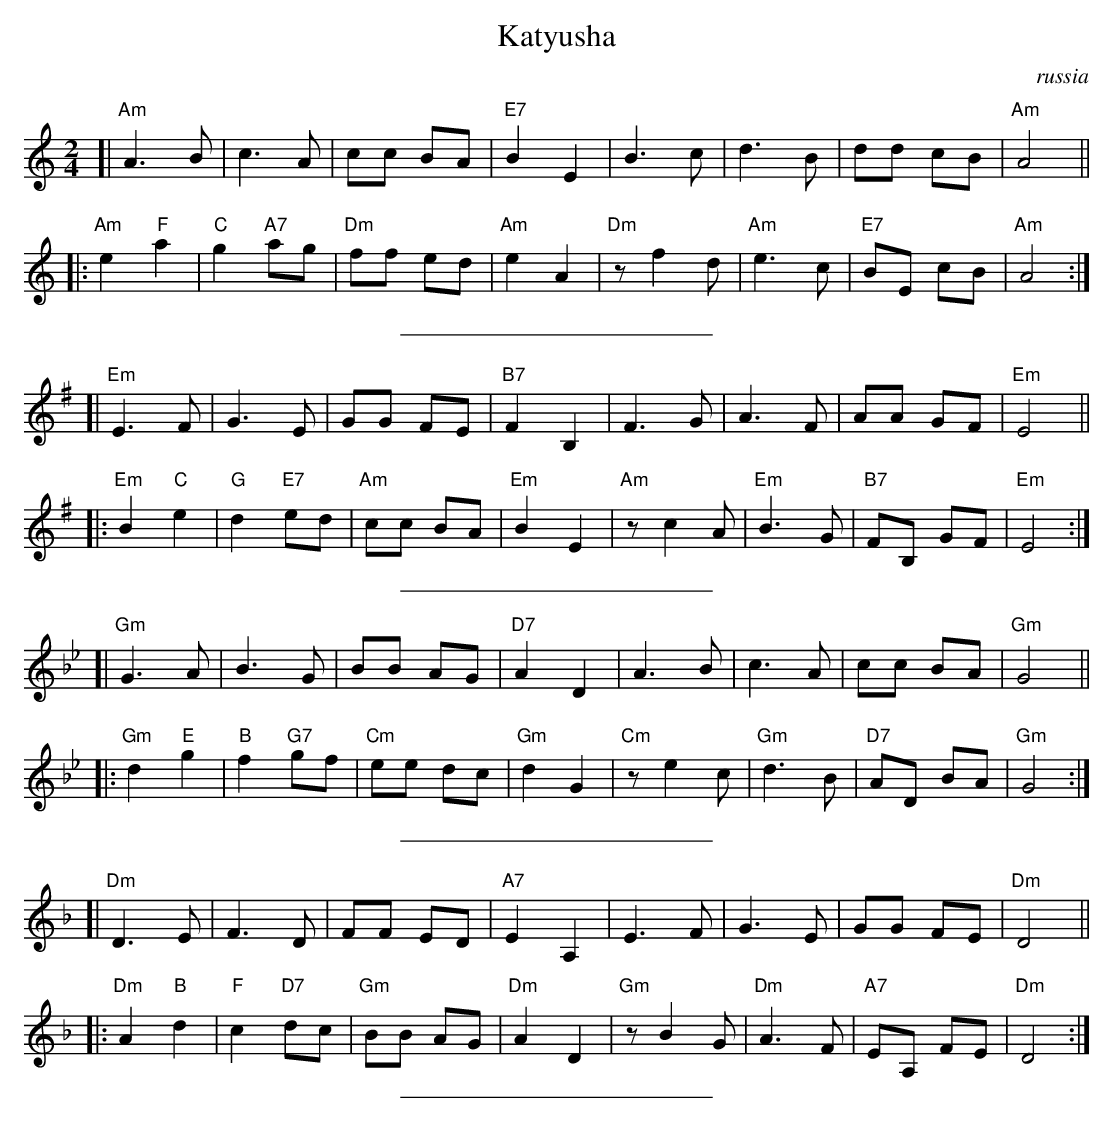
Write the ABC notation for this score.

X:1
T: Katyusha
O:russia
M: 2/4
L: 1/8
P:
K: Am
[| "Am"A3 B | c3 A | cc BA | "E7"B2 E2 | B3 c | d3 B | dd cB | "Am"A4 ||
|: "Am"e2 "F"a2 | "C"g2 "A7"ag | "Dm"ff ed | "Am"e2 A2 | "Dm"zf2 d | "Am"e3 c | "E7"BE cB | "Am"A4 :|
%%sep 5 5 200
P:
K: Em
[| "Em"E3 F | G3 E | GG FE | "B7"F2 B,2 | F3 G | A3 F | AA GF | "Em"E4 ||
|: "Em"B2 "C"e2 | "G"d2 "E7"ed | "Am"cc BA | "Em"B2 E2 | "Am"zc2 A | "Em"B3 G | "B7"FB, GF | "Em"E4 :|
%%sep 5 5 200
P:
K: Gm
[| "Gm"G3 A | B3 G | BB AG | "D7"A2 D2 | A3 B | c3 A | cc BA | "Gm"G4 ||
|: "Gm"d2 "E"g2 | "B"f2 "G7"gf | "Cm"ee dc | "Gm"d2 G2 | "Cm"ze2 c | "Gm"d3 B | "D7"AD BA | "Gm"G4 :|
%%sep 5 5 200
P:
K: Dm
[| "Dm"D3 E | F3 D | FF ED | "A7"E2 A,2 | E3 F | G3 E | GG FE | "Dm"D4 ||
|: "Dm"A2 "B"d2 | "F"c2 "D7"dc | "Gm"BB AG | "Dm"A2 D2 | "Gm"zB2 G | "Dm"A3 F | "A7"EA, FE | "Dm"D4 :|
